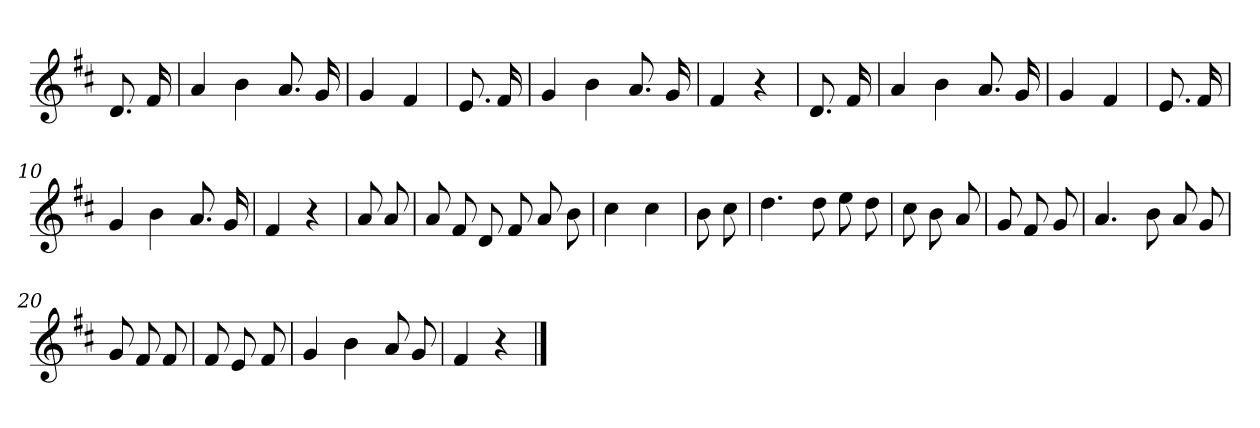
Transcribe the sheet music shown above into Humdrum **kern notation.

**kern
*part1
*staff1
*clefG2
*k[f#c#]
*D:
=
8.d
16f#
=1
4a
4b
8.a
16g
=2
4g
4f#
=3
8.e
16f#
=4
4g
4b
8.a
16g
=5
4f#
4r
=6
8.d
16f#
=7
4a
4b
8.a
16g
=8
4g
4f#
=9
8.e
16f#
=10
4g
4b
8.a
16g
=11
4f#
4r
=12
8a
8a
=13
8a
8f#
8d
8f#
8a
8b
=14
4cc#
4cc#
=15
8b
8cc#
=16
4.dd
8dd
8ee
8dd
=17
8cc#
8b
8a
=18
8g
8f#
8g
=19
4.a
8b
8a
8g
=20
8g
8f#
8f#
=21
8f#
8e
8f#
=22
4g
4b
8a
8g
=23
4f#
4r
==
*-
